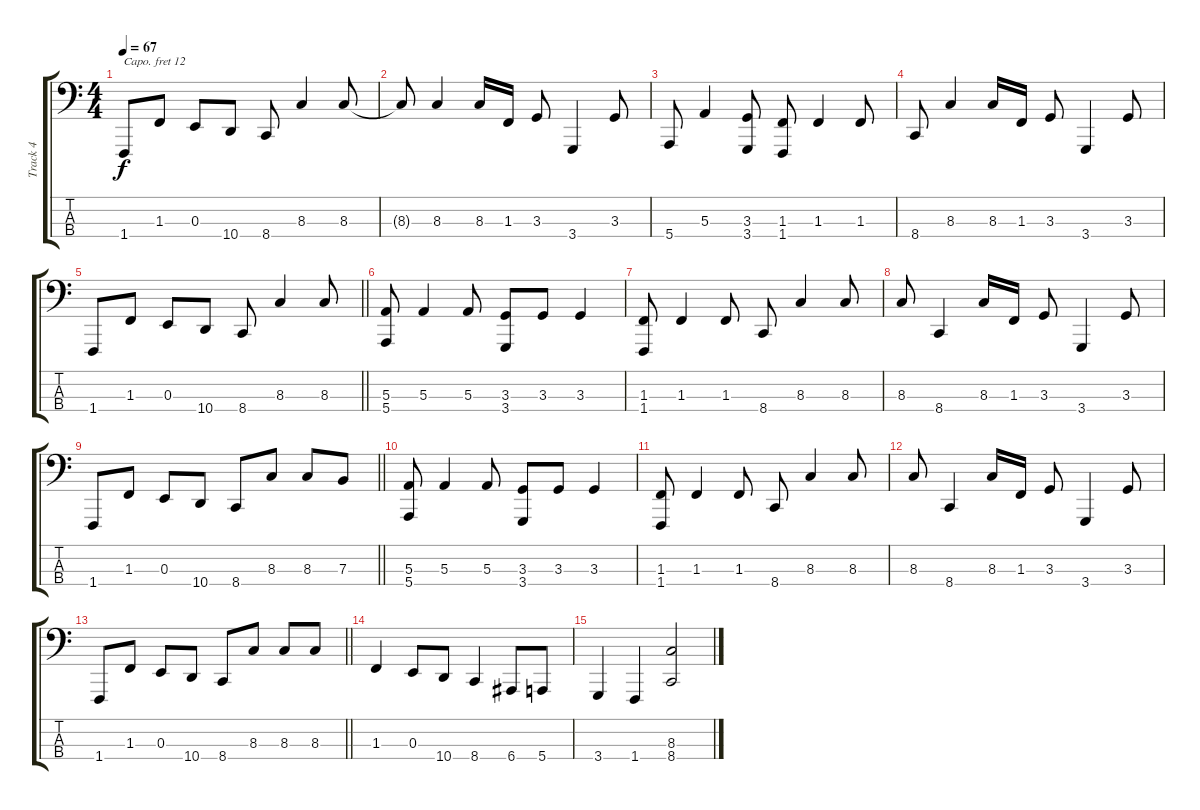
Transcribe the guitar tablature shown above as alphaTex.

\track ("Track 4" "Track 4") {instrument acousticgrandpiano}
\staff {score tabs}
\capo 12
\tuning (G2 D2 E1 E0) {hide}
\ts (4 4)
\tempo 67
\clef f4
\ks c
1.4.8{dy f} 1.3.8 0.3.8 10.4.8 8.4.8 8.3.4 8.3.8 |
8.3{t}.8 8.3.4 8.3.16 1.3.16 3.3.8 3.4.4 3.3.8 |
5.4.8 5.3.4 (3.3 3.4).8 (1.3 1.4).8 1.3.4 1.3.8 |
8.4.8 8.3.4 8.3.16 1.3.16 3.3.8 3.4.4 3.3.8 |
\barLineRight lightlight
1.4.8 1.3.8 0.3.8 10.4.8 8.4.8 8.3.4 8.3.8 |
(5.3 5.4).8 5.3.4 5.3.8 (3.3 3.4).8 3.3.8 3.3.4 |
(1.3 1.4).8 1.3.4 1.3.8 8.4.8 8.3.4 8.3.8 |
8.3.8 8.4.4 8.3.16 1.3.16 3.3.8 3.4.4 3.3.8 |
\barLineRight lightlight
1.4.8 1.3.8 0.3.8 10.4.8 8.4.8 8.3.8 8.3.8 7.3.8 |
(5.3 5.4).8 5.3.4 5.3.8 (3.3 3.4).8 3.3.8 3.3.4 |
(1.3 1.4).8 1.3.4 1.3.8 8.4.8 8.3.4 8.3.8 |
8.3.8 8.4.4 8.3.16 1.3.16 3.3.8 3.4.4 3.3.8 |
\barLineRight lightlight
1.4.8 1.3.8 0.3.8 10.4.8 8.4.8 8.3.8 8.3.8 8.3.8 |
1.3.4 0.3.8 10.4.8 8.4.4 6.4.8 5.4.8 |
3.4.4 1.4.4 (8.3 8.4).2
